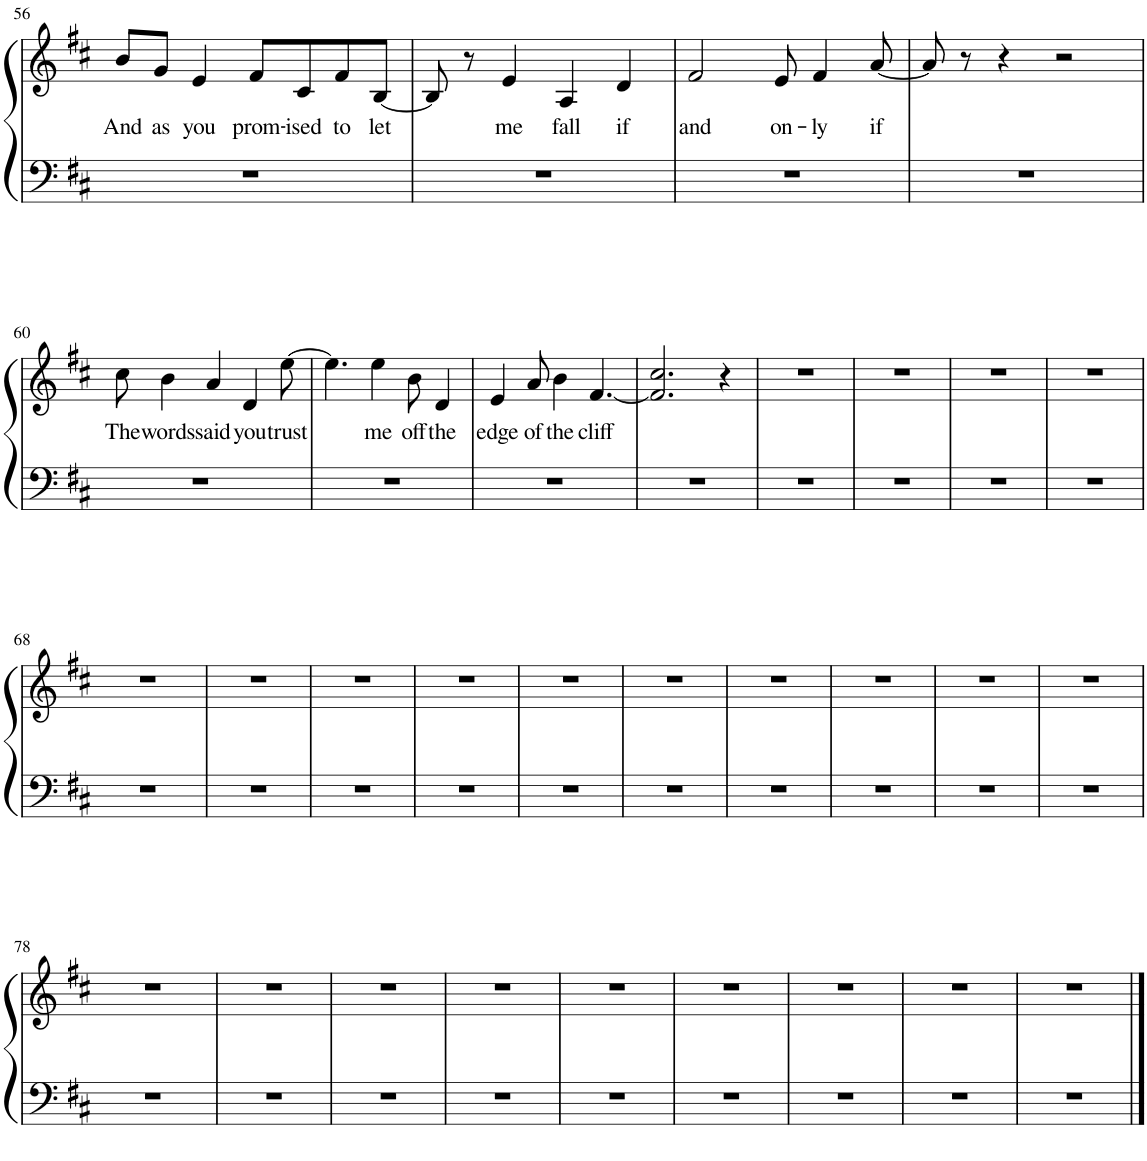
**kern	**kern	**text
*part1	*part1	*part1
*staff2	*staff1	*staff1
*I"Piano	*	*
*I'Pno.	*	*
!!LO:PB:g=z
*clefF4	*clefG2	*
*k[f#c#]	*k[f#c#]	*
*M4/4	*M4/4	*
=56	=56	=56
!	!	!LO:LY:b
1r	8b/L	And
!	!	!LO:LY:b
.	8g/J	as
!	!	!LO:LY:b
.	4e/	you
!	!	!LO:LY:b
.	8f#/L	prom-
!	!	!LO:LY:b
.	8c#/	-ised
!	!	!LO:LY:b
.	8f#/	to
!	!	!LO:LY:b
.	[8B/J	let
=57	=57	=57
1r	8B/]	.
.	8r	.
!	!	!LO:LY:b
.	4e/	me
!	!	!LO:LY:b
.	4A/	fall
!	!	!LO:LY:b
.	4d/	if
=58	=58	=58
!	!	!LO:LY:b
1r	2f#/	and
!	!	!LO:LY:b
.	8e/	on-
!	!	!LO:LY:b
.	4f#/	-ly
!	!	!LO:LY:b
.	[8a/	if
=59	=59	=59
1r	8a/]	.
.	8r	.
.	4r	.
.	2r	.
!!LO:LB:g=z
=60	=60	=60
!	!	!LO:LY:b
1r	8cc#\	The
!	!	!LO:LY:b
.	4b\	words
!	!	!LO:LY:b
.	4a/	said
!	!	!LO:LY:b
.	4d/	you
!	!	!LO:LY:b
.	[8ee\	trust
=61	=61	=61
1r	4.ee\]	.
!	!	!LO:LY:b
.	4ee\	me
!	!	!LO:LY:b
.	8b\	off
!	!	!LO:LY:b
.	4d/	the
=62	=62	=62
!	!	!LO:LY:b
1r	4e/	edge
!	!	!LO:LY:b
.	8a/	of
!	!	!LO:LY:b
.	4b\	the
!	!	!LO:LY:b
.	[4.f#/	cliff
=63	=63	=63
1r	2.f#/] 2.cc#/	.
.	4r	.
=64	=64	=64
1r	1r	.
=65	=65	=65
1r	1r	.
=66	=66	=66
1r	1r	.
=67	=67	=67
1r	1r	.
!!LO:LB:g=z
=68	=68	=68
1r	1r	.
=69	=69	=69
1r	1r	.
=70	=70	=70
1r	1r	.
=71	=71	=71
1r	1r	.
=72	=72	=72
1r	1r	.
=73	=73	=73
1r	1r	.
=74	=74	=74
1r	1r	.
=75	=75	=75
1r	1r	.
=76	=76	=76
1r	1r	.
=77	=77	=77
1r	1r	.
!!LO:LB:g=z
=78	=78	=78
1r	1r	.
=79	=79	=79
1r	1r	.
=80	=80	=80
1r	1r	.
=81	=81	=81
1r	1r	.
=82	=82	=82
1r	1r	.
=83	=83	=83
1r	1r	.
=84	=84	=84
1r	1r	.
=85	=85	=85
1r	1r	.
=86	=86	=86
1r	1r	.
==	==	==
*-	*-	*-
